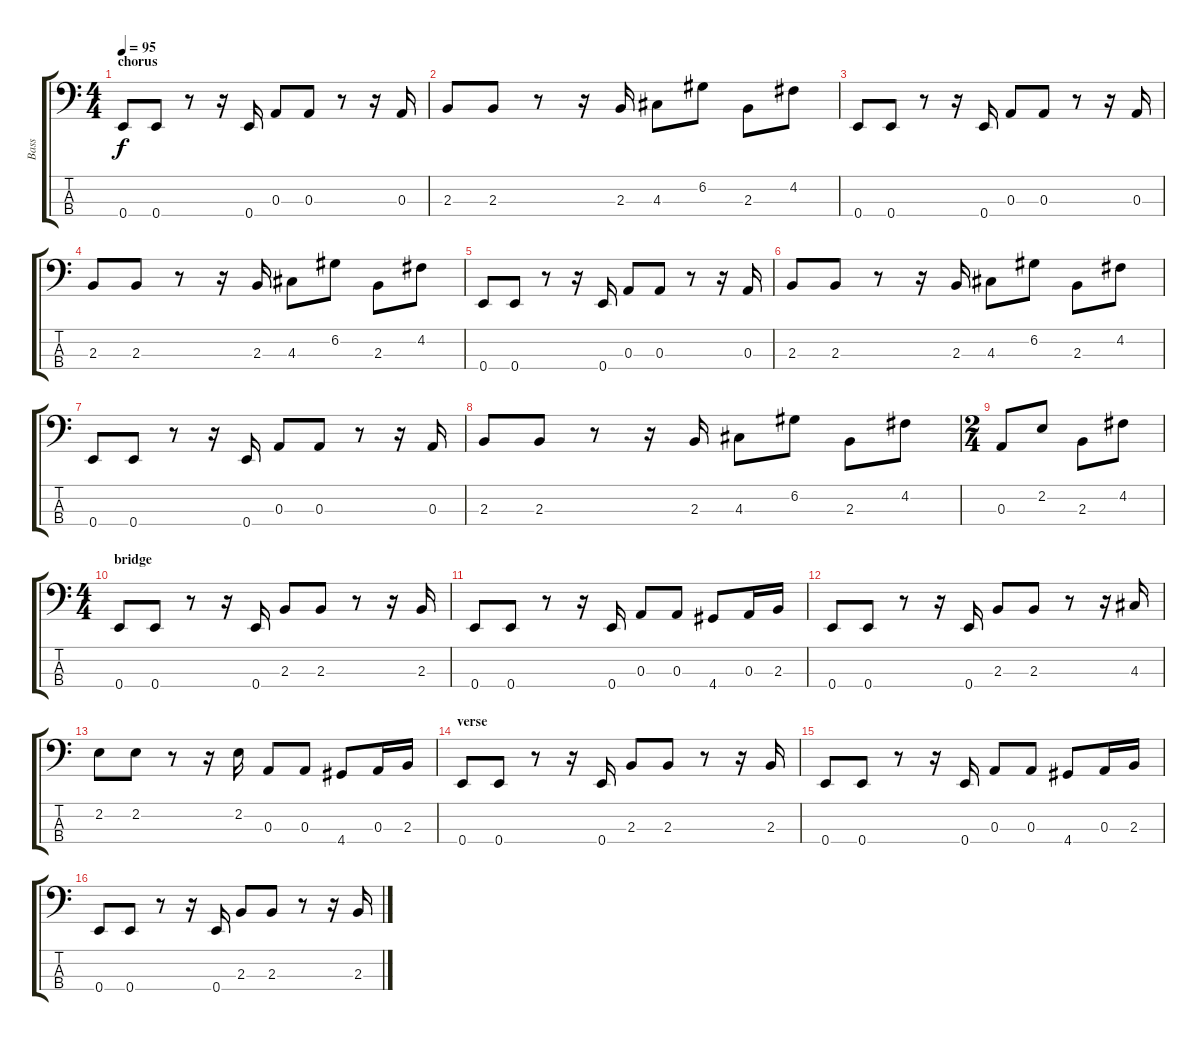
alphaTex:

\track ("Bass" "Bass") {instrument electricbassfinger}
\staff {score tabs}
\tuning (G2 D2 A1 E1) {hide}
\ts (4 4)
\section ("" "chorus")
\tempo 95
\clef f4
\ks c
0.4.8{dy f} 0.4.8 r.8 r.16 0.4.16 0.3.8 0.3.8 r.8 r.16 0.3.16 |
2.3.8 2.3.8 r.8 r.16 2.3.16 4.3.8 6.2.8 2.3.8 4.2.8 |
0.4.8 0.4.8 r.8 r.16 0.4.16 0.3.8 0.3.8 r.8 r.16 0.3.16 |
2.3.8 2.3.8 r.8 r.16 2.3.16 4.3.8 6.2.8 2.3.8 4.2.8 |
0.4.8 0.4.8 r.8 r.16 0.4.16 0.3.8 0.3.8 r.8 r.16 0.3.16 |
2.3.8 2.3.8 r.8 r.16 2.3.16 4.3.8 6.2.8 2.3.8 4.2.8 |
0.4.8 0.4.8 r.8 r.16 0.4.16 0.3.8 0.3.8 r.8 r.16 0.3.16 |
2.3.8 2.3.8 r.8 r.16 2.3.16 4.3.8 6.2.8 2.3.8 4.2.8 |
\ts (2 4)
0.3.8 2.2.8 2.3.8 4.2.8 |
\ts (4 4)
\section ("" "bridge")
0.4.8 0.4.8 r.8 r.16 0.4.16 2.3.8 2.3.8 r.8 r.16 2.3.16 |
0.4.8 0.4.8 r.8 r.16 0.4.16 0.3.8 0.3.8 4.4.8 0.3.16 2.3.16 |
0.4.8 0.4.8 r.8 r.16 0.4.16 2.3.8 2.3.8 r.8 r.16 4.3.16 |
2.2.8 2.2.8 r.8 r.16 2.2.16 0.3.8 0.3.8 4.4.8 0.3.16 2.3.16 |
\section ("" "verse")
0.4.8 0.4.8 r.8 r.16 0.4.16 2.3.8 2.3.8 r.8 r.16 2.3.16 |
0.4.8 0.4.8 r.8 r.16 0.4.16 0.3.8 0.3.8 4.4.8 0.3.16 2.3.16 |
0.4.8 0.4.8 r.8 r.16 0.4.16 2.3.8 2.3.8 r.8 r.16 2.3.16
